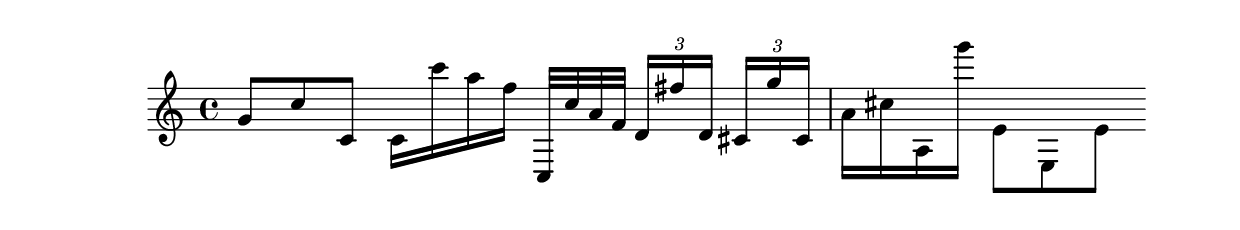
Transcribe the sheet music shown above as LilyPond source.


\version "2.7.13"
\header{
texidoc="
Beams should behave reasonably well, even under extreme circumstances.
Stems may be short, but noteheads should never touch the beam.  Note that
under normal circumstances, these beams would get knees here
@code{Beam.auto-knee-gap} was set to false.
"
}

\layout{
  %%    raggedright = ##t
  raggedright = ##t
}

extreme = \relative c'' {
  \stemNeutral
   g8[ c c,]
   c16[ c'' a f]
  \stemUp 
   c,,32[ c'' a f]

  %%%%%%%
  \stemNeutral
  \times 2/3{ d16[ fis' d,]} \times 2/3{ cis[ g'' cis,,]}
  a'16 cis a, g''' % Used to give a nice beam directed upwards.
  \stemNeutral

  \transpose c c {
	  \stemDown  e'8[ e e']
      }
}

{
				% If we want to test extreme beams,
				% we should not have them auto-kneed
  \override Beam  #'auto-knee-gap = ##f
  \extreme
}
